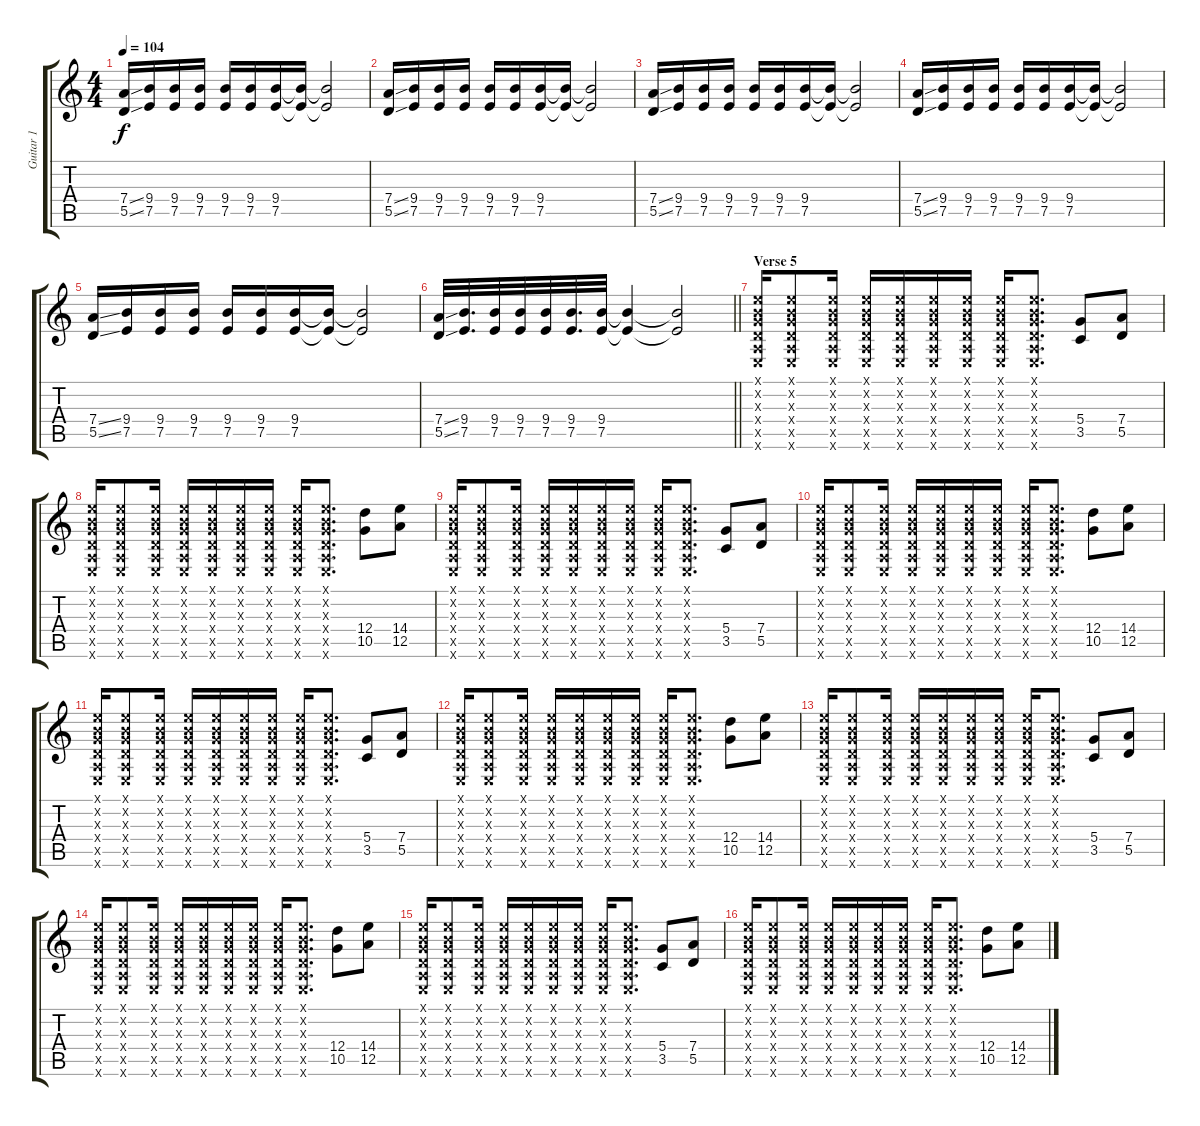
\track ("Guitar 1" "Guitar 1") {instrument overdrivenguitar}
\staff {score tabs}
\tuning (E4 B3 G3 D3 A2 E2) {hide}
\ts (4 4)
\tempo 104
\clef g2
\ks c
(7.4{ss} 5.5{ss}).16{dy f} (9.4 7.5).16 (9.4 7.5).16 (9.4 7.5).16 (9.4 7.5).16 (9.4 7.5).16 (9.4 7.5).16 (9.4{t} 7.5{t}).16 (9.4{t} 7.5{t}).2 |
(7.4{ss} 5.5{ss}).16 (9.4 7.5).16 (9.4 7.5).16 (9.4 7.5).16 (9.4 7.5).16 (9.4 7.5).16 (9.4 7.5).16 (9.4{t} 7.5{t}).16 (9.4{t} 7.5{t}).2 |
(7.4{ss} 5.5{ss}).16 (9.4 7.5).16 (9.4 7.5).16 (9.4 7.5).16 (9.4 7.5).16 (9.4 7.5).16 (9.4 7.5).16 (9.4{t} 7.5{t}).16 (9.4{t} 7.5{t}).2 |
(7.4{ss} 5.5{ss}).16 (9.4 7.5).16 (9.4 7.5).16 (9.4 7.5).16 (9.4 7.5).16 (9.4 7.5).16 (9.4 7.5).16 (9.4{t} 7.5{t}).16 (9.4{t} 7.5{t}).2 |
(7.4{ss} 5.5{ss}).16 (9.4 7.5).16 (9.4 7.5).16 (9.4 7.5).16 (9.4 7.5).16 (9.4 7.5).16 (9.4 7.5).16 (9.4{t} 7.5{t}).16 (9.4{t} 7.5{t}).2 |
\barLineRight lightlight
(7.4{ss} 5.5{ss}).32 (9.4 7.5).32{d} (9.4 7.5).32 (9.4 7.5).32 (9.4 7.5).32 (9.4 7.5).32{d} (9.4 7.5).32 (9.4{t} 7.5{t}).4 (9.4{t} 7.5{t}).2 |
\section ("" "Verse 5")
(0.1{x} 0.2{x} 0.3{x} 0.4{x} 0.5{x} 0.6{x}).16 (0.1{x} 0.2{x} 0.3{x} 0.4{x} 0.5{x} 0.6{x}).8 (0.1{x} 0.2{x} 0.3{x} 0.4{x} 0.5{x} 0.6{x}).16 (0.1{x} 0.2{x} 0.3{x} 0.4{x} 0.5{x} 0.6{x}).16 (0.1{x} 0.2{x} 0.3{x} 0.4{x} 0.5{x} 0.6{x}).16 (0.1{x} 0.2{x} 0.3{x} 0.4{x} 0.5{x} 0.6{x}).16 (0.1{x} 0.2{x} 0.3{x} 0.4{x} 0.5{x} 0.6{x}).16 (0.1{x} 0.2{x} 0.3{x} 0.4{x} 0.5{x} 0.6{x}).16 (0.1{x} 0.2{x} 0.3{x} 0.4{x} 0.5{x} 0.6{x}).8{d} (5.4 3.5).8 (7.4 5.5).8 |
(0.1{x} 0.2{x} 0.3{x} 0.4{x} 0.5{x} 0.6{x}).16 (0.1{x} 0.2{x} 0.3{x} 0.4{x} 0.5{x} 0.6{x}).8 (0.1{x} 0.2{x} 0.3{x} 0.4{x} 0.5{x} 0.6{x}).16 (0.1{x} 0.2{x} 0.3{x} 0.4{x} 0.5{x} 0.6{x}).16 (0.1{x} 0.2{x} 0.3{x} 0.4{x} 0.5{x} 0.6{x}).16 (0.1{x} 0.2{x} 0.3{x} 0.4{x} 0.5{x} 0.6{x}).16 (0.1{x} 0.2{x} 0.3{x} 0.4{x} 0.5{x} 0.6{x}).16 (0.1{x} 0.2{x} 0.3{x} 0.4{x} 0.5{x} 0.6{x}).16 (0.1{x} 0.2{x} 0.3{x} 0.4{x} 0.5{x} 0.6{x}).8{d} (12.4 10.5).8 (14.4 12.5).8 |
(0.1{x} 0.2{x} 0.3{x} 0.4{x} 0.5{x} 0.6{x}).16 (0.1{x} 0.2{x} 0.3{x} 0.4{x} 0.5{x} 0.6{x}).8 (0.1{x} 0.2{x} 0.3{x} 0.4{x} 0.5{x} 0.6{x}).16 (0.1{x} 0.2{x} 0.3{x} 0.4{x} 0.5{x} 0.6{x}).16 (0.1{x} 0.2{x} 0.3{x} 0.4{x} 0.5{x} 0.6{x}).16 (0.1{x} 0.2{x} 0.3{x} 0.4{x} 0.5{x} 0.6{x}).16 (0.1{x} 0.2{x} 0.3{x} 0.4{x} 0.5{x} 0.6{x}).16 (0.1{x} 0.2{x} 0.3{x} 0.4{x} 0.5{x} 0.6{x}).16 (0.1{x} 0.2{x} 0.3{x} 0.4{x} 0.5{x} 0.6{x}).8{d} (5.4 3.5).8 (7.4 5.5).8 |
(0.1{x} 0.2{x} 0.3{x} 0.4{x} 0.5{x} 0.6{x}).16 (0.1{x} 0.2{x} 0.3{x} 0.4{x} 0.5{x} 0.6{x}).8 (0.1{x} 0.2{x} 0.3{x} 0.4{x} 0.5{x} 0.6{x}).16 (0.1{x} 0.2{x} 0.3{x} 0.4{x} 0.5{x} 0.6{x}).16 (0.1{x} 0.2{x} 0.3{x} 0.4{x} 0.5{x} 0.6{x}).16 (0.1{x} 0.2{x} 0.3{x} 0.4{x} 0.5{x} 0.6{x}).16 (0.1{x} 0.2{x} 0.3{x} 0.4{x} 0.5{x} 0.6{x}).16 (0.1{x} 0.2{x} 0.3{x} 0.4{x} 0.5{x} 0.6{x}).16 (0.1{x} 0.2{x} 0.3{x} 0.4{x} 0.5{x} 0.6{x}).8{d} (12.4 10.5).8 (14.4 12.5).8 |
(0.1{x} 0.2{x} 0.3{x} 0.4{x} 0.5{x} 0.6{x}).16 (0.1{x} 0.2{x} 0.3{x} 0.4{x} 0.5{x} 0.6{x}).8 (0.1{x} 0.2{x} 0.3{x} 0.4{x} 0.5{x} 0.6{x}).16 (0.1{x} 0.2{x} 0.3{x} 0.4{x} 0.5{x} 0.6{x}).16 (0.1{x} 0.2{x} 0.3{x} 0.4{x} 0.5{x} 0.6{x}).16 (0.1{x} 0.2{x} 0.3{x} 0.4{x} 0.5{x} 0.6{x}).16 (0.1{x} 0.2{x} 0.3{x} 0.4{x} 0.5{x} 0.6{x}).16 (0.1{x} 0.2{x} 0.3{x} 0.4{x} 0.5{x} 0.6{x}).16 (0.1{x} 0.2{x} 0.3{x} 0.4{x} 0.5{x} 0.6{x}).8{d} (5.4 3.5).8 (7.4 5.5).8 |
(0.1{x} 0.2{x} 0.3{x} 0.4{x} 0.5{x} 0.6{x}).16 (0.1{x} 0.2{x} 0.3{x} 0.4{x} 0.5{x} 0.6{x}).8 (0.1{x} 0.2{x} 0.3{x} 0.4{x} 0.5{x} 0.6{x}).16 (0.1{x} 0.2{x} 0.3{x} 0.4{x} 0.5{x} 0.6{x}).16 (0.1{x} 0.2{x} 0.3{x} 0.4{x} 0.5{x} 0.6{x}).16 (0.1{x} 0.2{x} 0.3{x} 0.4{x} 0.5{x} 0.6{x}).16 (0.1{x} 0.2{x} 0.3{x} 0.4{x} 0.5{x} 0.6{x}).16 (0.1{x} 0.2{x} 0.3{x} 0.4{x} 0.5{x} 0.6{x}).16 (0.1{x} 0.2{x} 0.3{x} 0.4{x} 0.5{x} 0.6{x}).8{d} (12.4 10.5).8 (14.4 12.5).8 |
(0.1{x} 0.2{x} 0.3{x} 0.4{x} 0.5{x} 0.6{x}).16 (0.1{x} 0.2{x} 0.3{x} 0.4{x} 0.5{x} 0.6{x}).8 (0.1{x} 0.2{x} 0.3{x} 0.4{x} 0.5{x} 0.6{x}).16 (0.1{x} 0.2{x} 0.3{x} 0.4{x} 0.5{x} 0.6{x}).16 (0.1{x} 0.2{x} 0.3{x} 0.4{x} 0.5{x} 0.6{x}).16 (0.1{x} 0.2{x} 0.3{x} 0.4{x} 0.5{x} 0.6{x}).16 (0.1{x} 0.2{x} 0.3{x} 0.4{x} 0.5{x} 0.6{x}).16 (0.1{x} 0.2{x} 0.3{x} 0.4{x} 0.5{x} 0.6{x}).16 (0.1{x} 0.2{x} 0.3{x} 0.4{x} 0.5{x} 0.6{x}).8{d} (5.4 3.5).8 (7.4 5.5).8 |
(0.1{x} 0.2{x} 0.3{x} 0.4{x} 0.5{x} 0.6{x}).16 (0.1{x} 0.2{x} 0.3{x} 0.4{x} 0.5{x} 0.6{x}).8 (0.1{x} 0.2{x} 0.3{x} 0.4{x} 0.5{x} 0.6{x}).16 (0.1{x} 0.2{x} 0.3{x} 0.4{x} 0.5{x} 0.6{x}).16 (0.1{x} 0.2{x} 0.3{x} 0.4{x} 0.5{x} 0.6{x}).16 (0.1{x} 0.2{x} 0.3{x} 0.4{x} 0.5{x} 0.6{x}).16 (0.1{x} 0.2{x} 0.3{x} 0.4{x} 0.5{x} 0.6{x}).16 (0.1{x} 0.2{x} 0.3{x} 0.4{x} 0.5{x} 0.6{x}).16 (0.1{x} 0.2{x} 0.3{x} 0.4{x} 0.5{x} 0.6{x}).8{d} (12.4 10.5).8 (14.4 12.5).8 |
(0.1{x} 0.2{x} 0.3{x} 0.4{x} 0.5{x} 0.6{x}).16 (0.1{x} 0.2{x} 0.3{x} 0.4{x} 0.5{x} 0.6{x}).8 (0.1{x} 0.2{x} 0.3{x} 0.4{x} 0.5{x} 0.6{x}).16 (0.1{x} 0.2{x} 0.3{x} 0.4{x} 0.5{x} 0.6{x}).16 (0.1{x} 0.2{x} 0.3{x} 0.4{x} 0.5{x} 0.6{x}).16 (0.1{x} 0.2{x} 0.3{x} 0.4{x} 0.5{x} 0.6{x}).16 (0.1{x} 0.2{x} 0.3{x} 0.4{x} 0.5{x} 0.6{x}).16 (0.1{x} 0.2{x} 0.3{x} 0.4{x} 0.5{x} 0.6{x}).16 (0.1{x} 0.2{x} 0.3{x} 0.4{x} 0.5{x} 0.6{x}).8{d} (5.4 3.5).8 (7.4 5.5).8 |
(0.1{x} 0.2{x} 0.3{x} 0.4{x} 0.5{x} 0.6{x}).16 (0.1{x} 0.2{x} 0.3{x} 0.4{x} 0.5{x} 0.6{x}).8 (0.1{x} 0.2{x} 0.3{x} 0.4{x} 0.5{x} 0.6{x}).16 (0.1{x} 0.2{x} 0.3{x} 0.4{x} 0.5{x} 0.6{x}).16 (0.1{x} 0.2{x} 0.3{x} 0.4{x} 0.5{x} 0.6{x}).16 (0.1{x} 0.2{x} 0.3{x} 0.4{x} 0.5{x} 0.6{x}).16 (0.1{x} 0.2{x} 0.3{x} 0.4{x} 0.5{x} 0.6{x}).16 (0.1{x} 0.2{x} 0.3{x} 0.4{x} 0.5{x} 0.6{x}).16 (0.1{x} 0.2{x} 0.3{x} 0.4{x} 0.5{x} 0.6{x}).8{d} (12.4 10.5).8 (14.4 12.5).8
